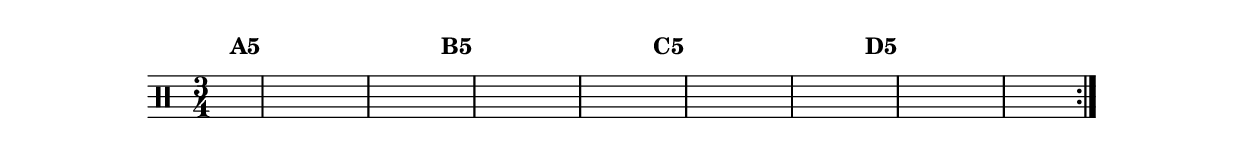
%-*- coding: utf-8 -*-

\version "2.16.0"

%\header {title = "variacoes sobre terezinha - variacao 5"}

\drums {

\override Score.BarNumber #'transparent = ##t
\override Staff.TimeSignature #'style = #'()
\time 3/4 
\partial 4*1

\context DrumVoice = "1" { }
\context DrumVoice = "2" {  }

<<
{
\repeat volta 2 {
\hideNotes
sn4^\markup {\column {\bold  {A5}}} 
sn4 sn sn
sn4 sn4 sn4^\markup{\bold {B5}} 
sn4 sn4 sn4
sn4 sn4 sn^\markup{\bold {C5}} 
sn4 sn sn
sn4 sn4 sn4^\markup{\bold {D5}} 
sn4 sn sn
sn4 sn4 
}
}

\\
{
\hideNotes
bd4
bd2.
bd
bd
bd
bd
bd
bd
bd2

}
>>
}

